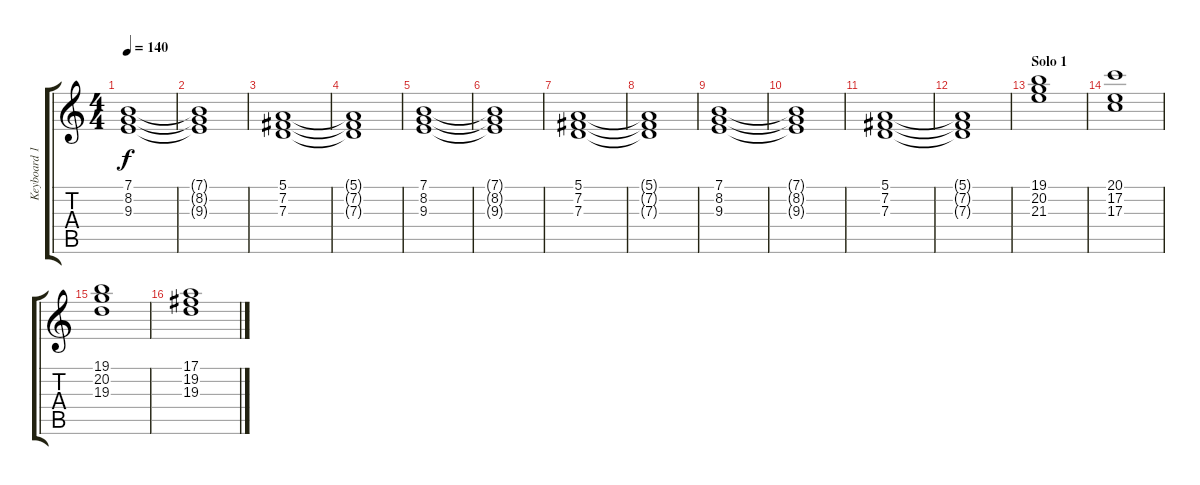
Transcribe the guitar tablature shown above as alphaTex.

\track ("Keyboard 1" "Keyboard 1") {instrument stringensemble1}
\staff {score tabs}
\tuning (E4 B3 G3 D3 A2 E2) {hide}
\ts (4 4)
\tempo 140
\clef g2
\ks c
(7.1 8.2 9.3).1{dy f} |
(7.1{t} 8.2{t} 9.3{t}).1 |
(5.1 7.2 7.3).1 |
(5.1{t} 7.2{t} 7.3{t}).1 |
(7.1 8.2 9.3).1 |
(7.1{t} 8.2{t} 9.3{t}).1 |
(5.1 7.2 7.3).1 |
(5.1{t} 7.2{t} 7.3{t}).1 |
(7.1 8.2 9.3).1 |
(7.1{t} 8.2{t} 9.3{t}).1 |
(5.1 7.2 7.3).1 |
(5.1{t} 7.2{t} 7.3{t}).1 |
\section ("" "Solo 1")
(19.1 20.2 21.3).1{volume 10} |
(20.1 17.2 17.3).1 |
(19.1 20.2 19.3).1 |
(17.1 19.2 19.3).1
